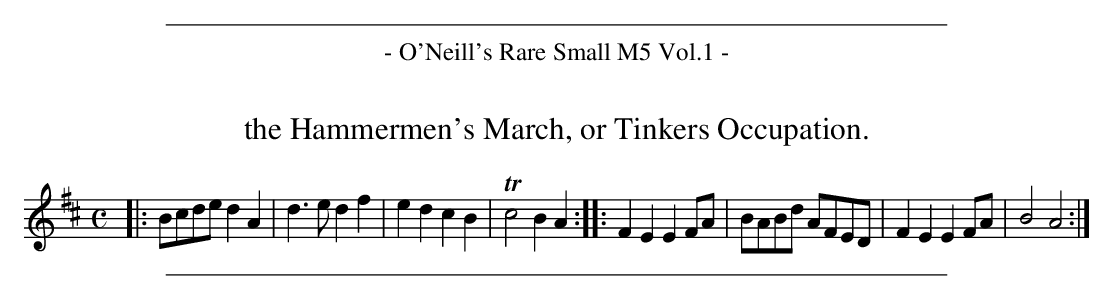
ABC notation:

X:1
T: the Hammermen's March, or Tinkers Occupation.
M: C
L: 1/8
K: D
|:\
Bcde d2A2 | d3e d2f2 | e2d2 c2B2 | Tc4 B2A2 ::\
F2E2 E2FA | BABd AFED | F2E2 E2FA | B4 A4 :|
